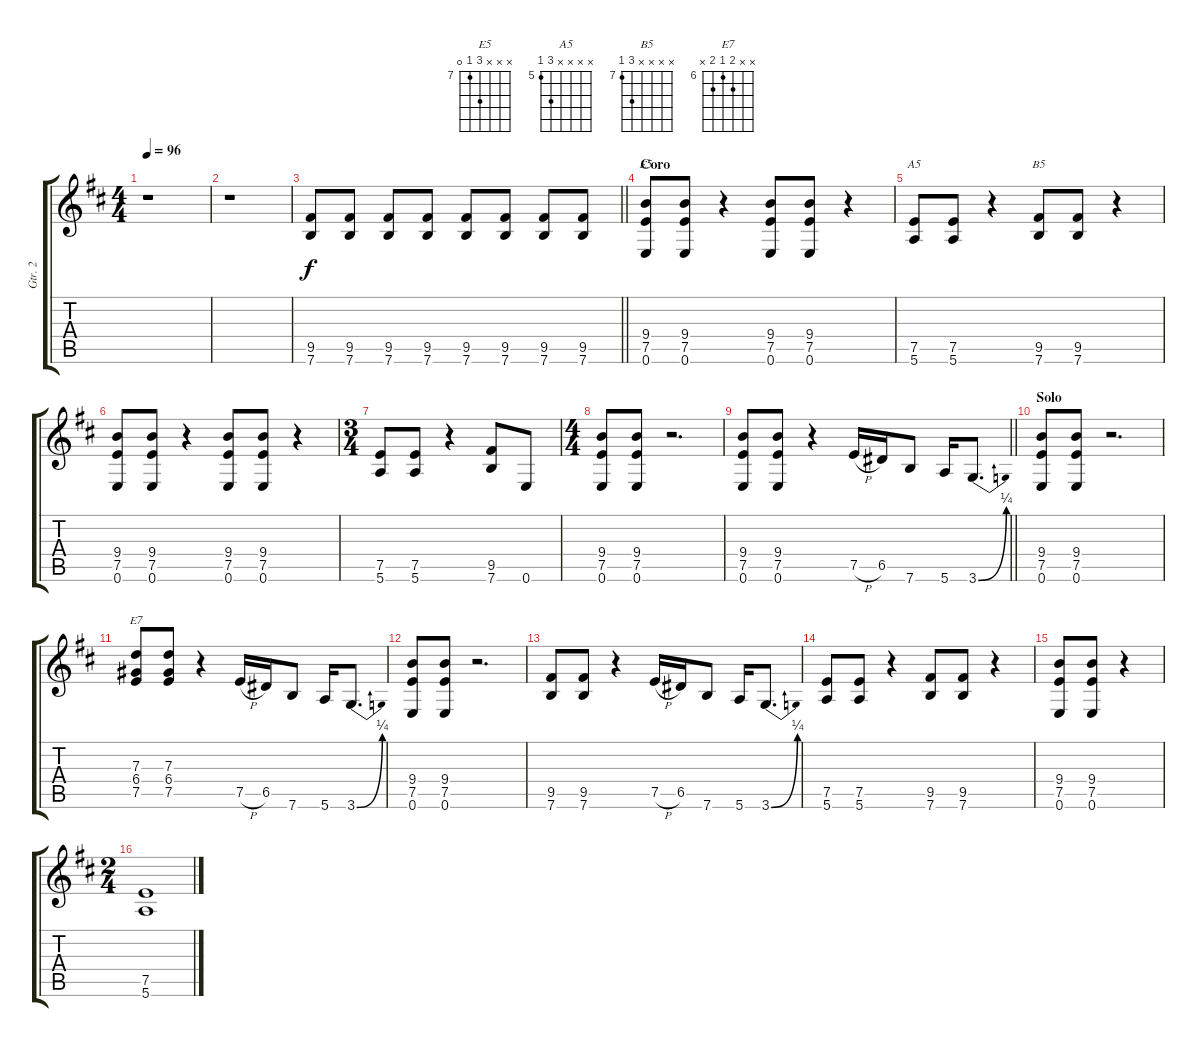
\track ("Gtr. 2" "Gtr. 2") {instrument overdrivenguitar}
\staff {score tabs}
\tuning (E4 B3 G3 D3 A2 E2) {hide}
\chord ("E5" x x x 9 7 0) {firstfret 7}
\chord ("A5" x x x x 7 5) {firstfret 5}
\chord ("B5" x x x x 9 7) {firstfret 7}
\chord ("E7" x x 7 6 7 x) {firstfret 6}
\ts (4 4)
\tempo 96
\clef g2
\ks d
r.1{dy f} |
r.1 |
\barLineRight lightlight
(9.5 7.6).8 (9.5 7.6).8 (9.5 7.6).8 (9.5 7.6).8 (9.5 7.6).8 (9.5 7.6).8 (9.5 7.6).8 (9.5 7.6).8 |
\section ("" "Coro")
(9.4 7.5 0.6).8{ch "E5"} (9.4 7.5 0.6).8 r.4 (9.4 7.5 0.6).8 (9.4 7.5 0.6).8 r.4 |
(7.5 5.6).8{ch "A5"} (7.5 5.6).8 r.4 (9.5 7.6).8{ch "B5"} (9.5 7.6).8 r.4 |
(9.4 7.5 0.6).8 (9.4 7.5 0.6).8 r.4 (9.4 7.5 0.6).8 (9.4 7.5 0.6).8 r.4 |
\ts (3 4)
(7.5 5.6).8 (7.5 5.6).8 r.4 (9.5 7.6).8 0.6.8 |
\ts (4 4)
(9.4 7.5 0.6).8 (9.4 7.5 0.6).8 r.2{d} |
\barLineRight lightlight
(9.4 7.5 0.6).8 (9.4 7.5 0.6).8 r.4 7.5{h}.16 6.5.16 7.6.8 5.6.16 3.6{be (bend 0 0 60 1)}.8{d} |
\section ("" "Solo")
(9.4 7.5 0.6).8 (9.4 7.5 0.6).8 r.2{d} |
(7.3 6.4 7.5).8{ch "E7"} (7.3 6.4 7.5).8 r.4 7.5{h}.16 6.5.16 7.6.8 5.6.16 3.6{be (bend 0 0 60 1)}.8{d} |
(9.4 7.5 0.6).8 (9.4 7.5 0.6).8 r.2{d} |
(9.5 7.6).8 (9.5 7.6).8 r.4 7.5{h}.16 6.5.16 7.6.8 5.6.16 3.6{be (bend 0 0 60 1)}.8{d} |
(7.5 5.6).8 (7.5 5.6).8 r.4 (9.5 7.6).8 (9.5 7.6).8 r.4 |
(9.4 7.5 0.6).8 (9.4 7.5 0.6).8 r.4 |
\ts (2 4)
(7.5 5.6).1
